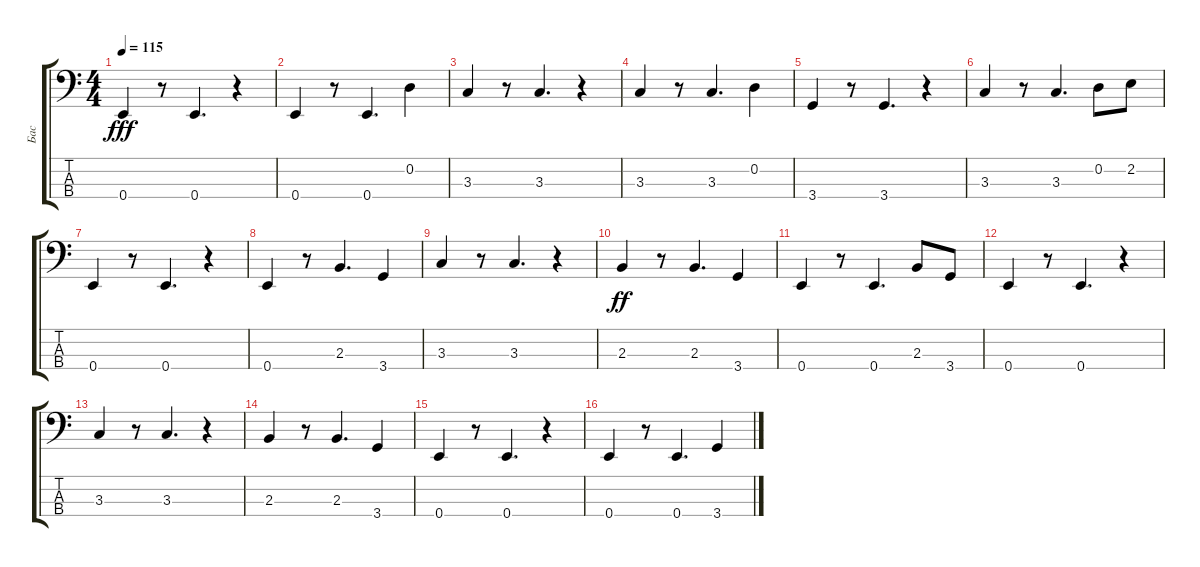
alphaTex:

\track ("Бас" "Бас") {instrument electricbasspick}
\staff {score tabs}
\tuning (G2 D2 A1 E1) {hide}
\ts (4 4)
\tempo 115
\clef f4
\ks c
0.4.4{dy fff} r.8 0.4.4{d} r.4 |
0.4.4 r.8 0.4.4{d} 0.2.4 |
3.3.4 r.8 3.3.4{d} r.4 |
3.3.4 r.8 3.3.4{d} 0.2.4 |
3.4.4 r.8 3.4.4{d} r.4 |
3.3.4 r.8 3.3.4{d} 0.2.8 2.2.8 |
0.4.4 r.8 0.4.4{d} r.4 |
0.4.4 r.8 2.3.4{d} 3.4.4 |
3.3.4 r.8 3.3.4{d} r.4 |
2.3.4{dy ff} r.8 2.3.4{d} 3.4.4 |
0.4.4 r.8 0.4.4{d} 2.3.8 3.4.8 |
0.4.4 r.8 0.4.4{d} r.4 |
3.3.4 r.8 3.3.4{d} r.4 |
2.3.4 r.8 2.3.4{d} 3.4.4 |
0.4.4 r.8 0.4.4{d} r.4 |
0.4.4 r.8 0.4.4{d} 3.4.4
